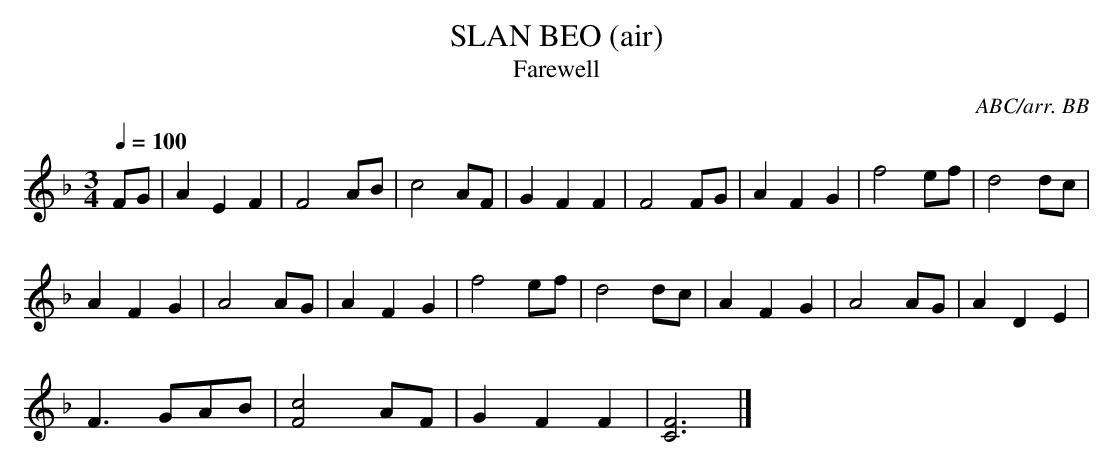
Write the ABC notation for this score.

X:1
T:SLAN BEO (air)
T:Farewell
C:ABC/arr. BB
Y:"slow"
published 1872"
Q:1/4=100
L:1/8
M:3/4
K:F
FG|A2 E2 F2|F4 AB|c4 AF|G2 F2 F2|F4 FG|A2 F2 G2|f4 ef|d4 dc|
A2 F2 G2|A4 AG|A2 F2 G2|f4 ef|d4 dc|A2 F2 G2|A4 AG|A2 D2 E2|
F3 GAB|[c4F4] AF|G2 F2 F2|[C6F6]|]
